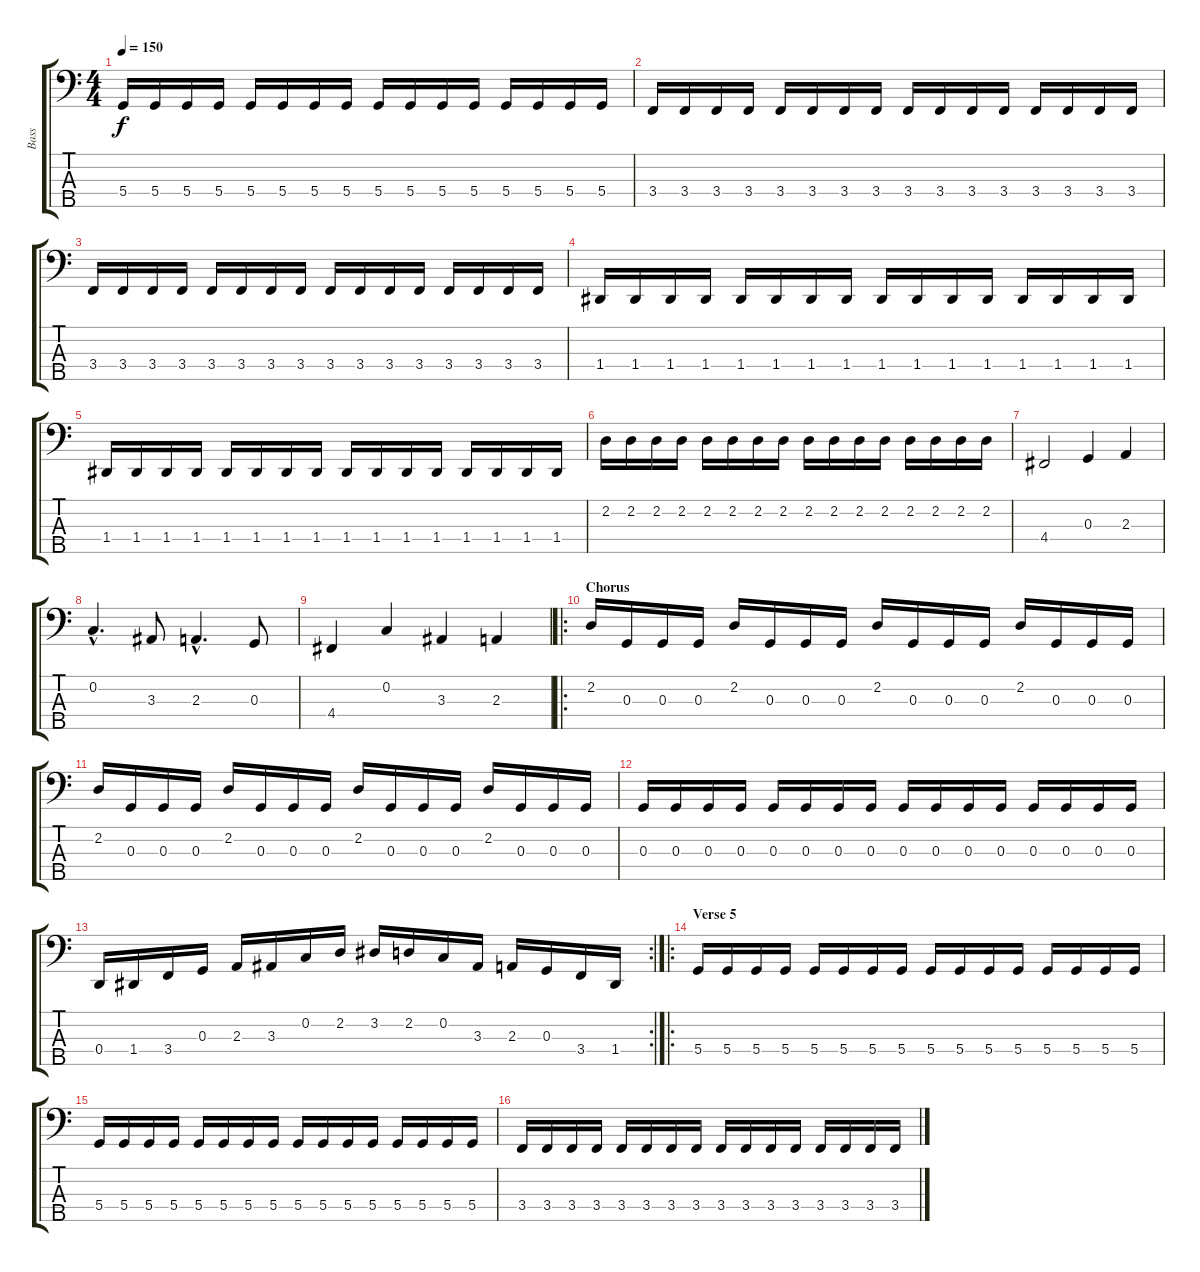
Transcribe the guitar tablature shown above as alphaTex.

\track ("Bass" "Bass") {instrument electricbassfinger}
\staff {score tabs}
\tuning (F2 C2 G1 D1 A0) {hide}
\ts (4 4)
\tempo 150
\clef f4
\ks c
5.4.16{dy f} 5.4.16 5.4.16 5.4.16 5.4.16 5.4.16 5.4.16 5.4.16 5.4.16 5.4.16 5.4.16 5.4.16 5.4.16 5.4.16 5.4.16 5.4.16 |
3.4.16 3.4.16 3.4.16 3.4.16 3.4.16 3.4.16 3.4.16 3.4.16 3.4.16 3.4.16 3.4.16 3.4.16 3.4.16 3.4.16 3.4.16 3.4.16 |
3.4.16 3.4.16 3.4.16 3.4.16 3.4.16 3.4.16 3.4.16 3.4.16 3.4.16 3.4.16 3.4.16 3.4.16 3.4.16 3.4.16 3.4.16 3.4.16 |
1.4.16 1.4.16 1.4.16 1.4.16 1.4.16 1.4.16 1.4.16 1.4.16 1.4.16 1.4.16 1.4.16 1.4.16 1.4.16 1.4.16 1.4.16 1.4.16 |
1.4.16 1.4.16 1.4.16 1.4.16 1.4.16 1.4.16 1.4.16 1.4.16 1.4.16 1.4.16 1.4.16 1.4.16 1.4.16 1.4.16 1.4.16 1.4.16 |
2.2.16 2.2.16 2.2.16 2.2.16 2.2.16 2.2.16 2.2.16 2.2.16 2.2.16 2.2.16 2.2.16 2.2.16 2.2.16 2.2.16 2.2.16 2.2.16 |
4.4.2 0.3.4 2.3.4 |
0.2{hac}.4{d} 3.3.8 2.3{hac}.4{d} 0.3.8 |
4.4.4 0.2.4 3.3.4 2.3.4 |
\ro
\section ("" "Chorus")
2.2.16 0.3.16 0.3.16 0.3.16 2.2.16 0.3.16 0.3.16 0.3.16 2.2.16 0.3.16 0.3.16 0.3.16 2.2.16 0.3.16 0.3.16 0.3.16 |
2.2.16 0.3.16 0.3.16 0.3.16 2.2.16 0.3.16 0.3.16 0.3.16 2.2.16 0.3.16 0.3.16 0.3.16 2.2.16 0.3.16 0.3.16 0.3.16 |
0.3.16 0.3.16 0.3.16 0.3.16 0.3.16 0.3.16 0.3.16 0.3.16 0.3.16 0.3.16 0.3.16 0.3.16 0.3.16 0.3.16 0.3.16 0.3.16 |
\rc 2
0.4.16 1.4.16 3.4.16 0.3.16 2.3.16 3.3.16 0.2.16 2.2.16 3.2.16 2.2.16 0.2.16 3.3.16 2.3.16 0.3.16 3.4.16 1.4.16 |
\ro
\section ("" "Verse 5")
5.4.16 5.4.16 5.4.16 5.4.16 5.4.16 5.4.16 5.4.16 5.4.16 5.4.16 5.4.16 5.4.16 5.4.16 5.4.16 5.4.16 5.4.16 5.4.16 |
5.4.16 5.4.16 5.4.16 5.4.16 5.4.16 5.4.16 5.4.16 5.4.16 5.4.16 5.4.16 5.4.16 5.4.16 5.4.16 5.4.16 5.4.16 5.4.16 |
3.4.16 3.4.16 3.4.16 3.4.16 3.4.16 3.4.16 3.4.16 3.4.16 3.4.16 3.4.16 3.4.16 3.4.16 3.4.16 3.4.16 3.4.16 3.4.16
